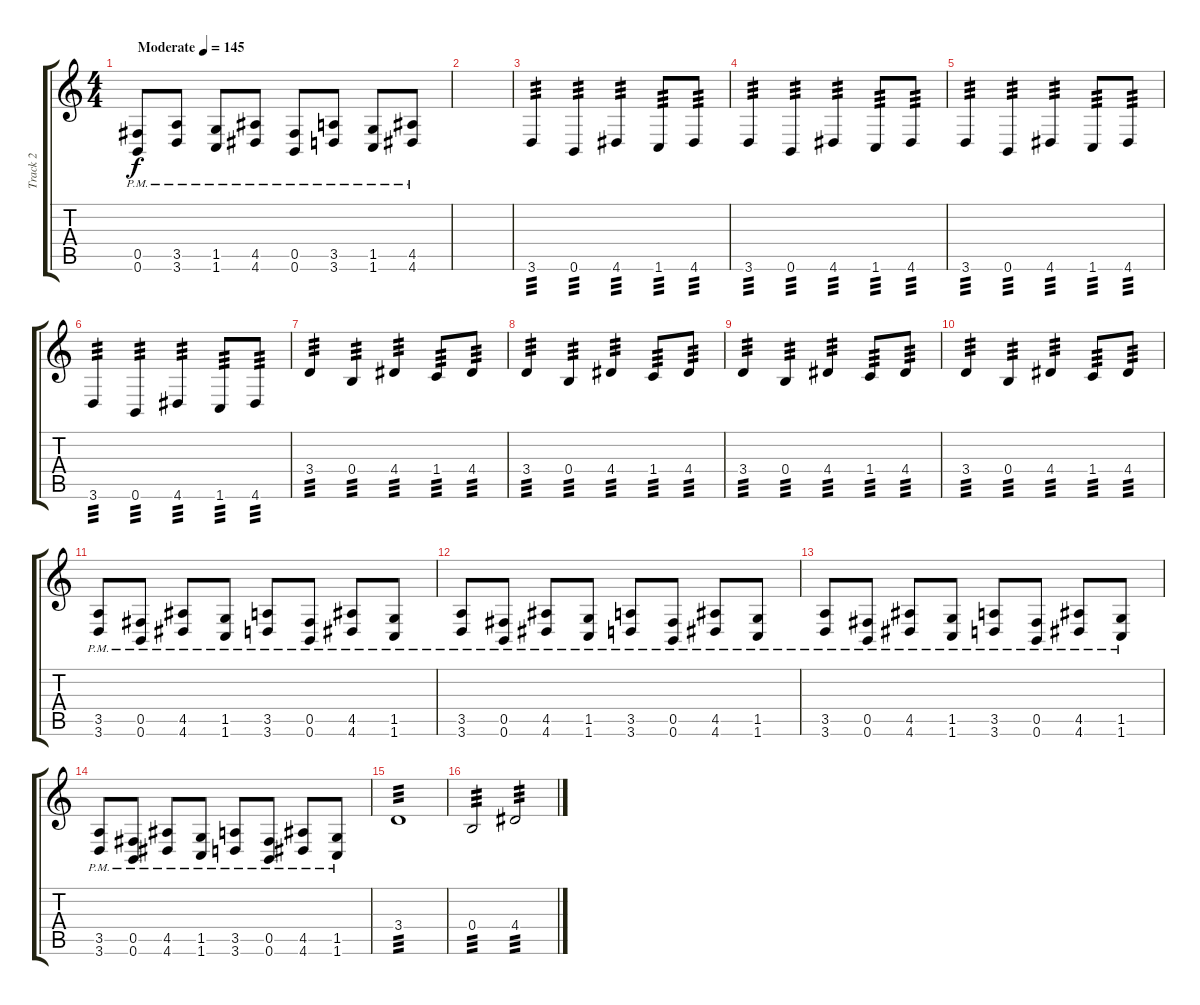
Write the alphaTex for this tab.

\track ("Track 2" "Track 2") {instrument distortionguitar}
\staff {score tabs}
\tuning (Db4 Ab3 E3 B2 Gb2 B1) {hide}
\ts (4 4)
\tempo (145 "Moderate")
\clef g2
\ks c
(0.5{pm} 0.6{pm}).8{dy f instrument distortionguitar} (3.5{pm} 3.6{pm}).8 (1.5{pm} 1.6{pm}).8 (4.5{pm} 4.6{pm}).8 (0.5{pm} 0.6{pm}).8 (3.5{pm} 3.6{pm}).8 (1.5{pm} 1.6{pm}).8 (4.5{pm} 4.6{pm}).8 |
|
3.6.4{tp 3} 0.6.4{tp 3} 4.6.4{tp 3} 1.6.8{tp 3} 4.6.8{tp 3} |
3.6.4{tp 3} 0.6.4{tp 3} 4.6.4{tp 3} 1.6.8{tp 3} 4.6.8{tp 3} |
3.6.4{tp 3} 0.6.4{tp 3} 4.6.4{tp 3} 1.6.8{tp 3} 4.6.8{tp 3} |
3.6.4{tp 3} 0.6.4{tp 3} 4.6.4{tp 3} 1.6.8{tp 3} 4.6.8{tp 3} |
3.4.4{tp 3} 0.4.4{tp 3} 4.4.4{tp 3} 1.4.8{tp 3} 4.4.8{tp 3} |
3.4.4{tp 3} 0.4.4{tp 3} 4.4.4{tp 3} 1.4.8{tp 3} 4.4.8{tp 3} |
3.4.4{tp 3} 0.4.4{tp 3} 4.4.4{tp 3} 1.4.8{tp 3} 4.4.8{tp 3} |
3.4.4{tp 3} 0.4.4{tp 3} 4.4.4{tp 3} 1.4.8{tp 3} 4.4.8{tp 3} |
(3.5{pm} 3.6{pm}).8 (0.5{pm} 0.6{pm}).8 (4.5{pm} 4.6{pm}).8 (1.5{pm} 1.6{pm}).8 (3.5{pm} 3.6{pm}).8 (0.5{pm} 0.6{pm}).8 (4.5{pm} 4.6{pm}).8 (1.5{pm} 1.6{pm}).8 |
(3.5{pm} 3.6{pm}).8 (0.5{pm} 0.6{pm}).8 (4.5{pm} 4.6{pm}).8 (1.5{pm} 1.6{pm}).8 (3.5{pm} 3.6{pm}).8 (0.5{pm} 0.6{pm}).8 (4.5{pm} 4.6{pm}).8 (1.5{pm} 1.6{pm}).8 |
(3.5{pm} 3.6{pm}).8 (0.5{pm} 0.6{pm}).8 (4.5{pm} 4.6{pm}).8 (1.5{pm} 1.6{pm}).8 (3.5{pm} 3.6{pm}).8 (0.5{pm} 0.6{pm}).8 (4.5{pm} 4.6{pm}).8 (1.5{pm} 1.6{pm}).8 |
(3.5{pm} 3.6{pm}).8 (0.5{pm} 0.6{pm}).8 (4.5{pm} 4.6{pm}).8 (1.5{pm} 1.6{pm}).8 (3.5{pm} 3.6{pm}).8 (0.5{pm} 0.6{pm}).8 (4.5{pm} 4.6{pm}).8 (1.5{pm} 1.6{pm}).8 |
3.4.1{tp 3} |
0.4.2{tp 3} 4.4.2{tp 3}
